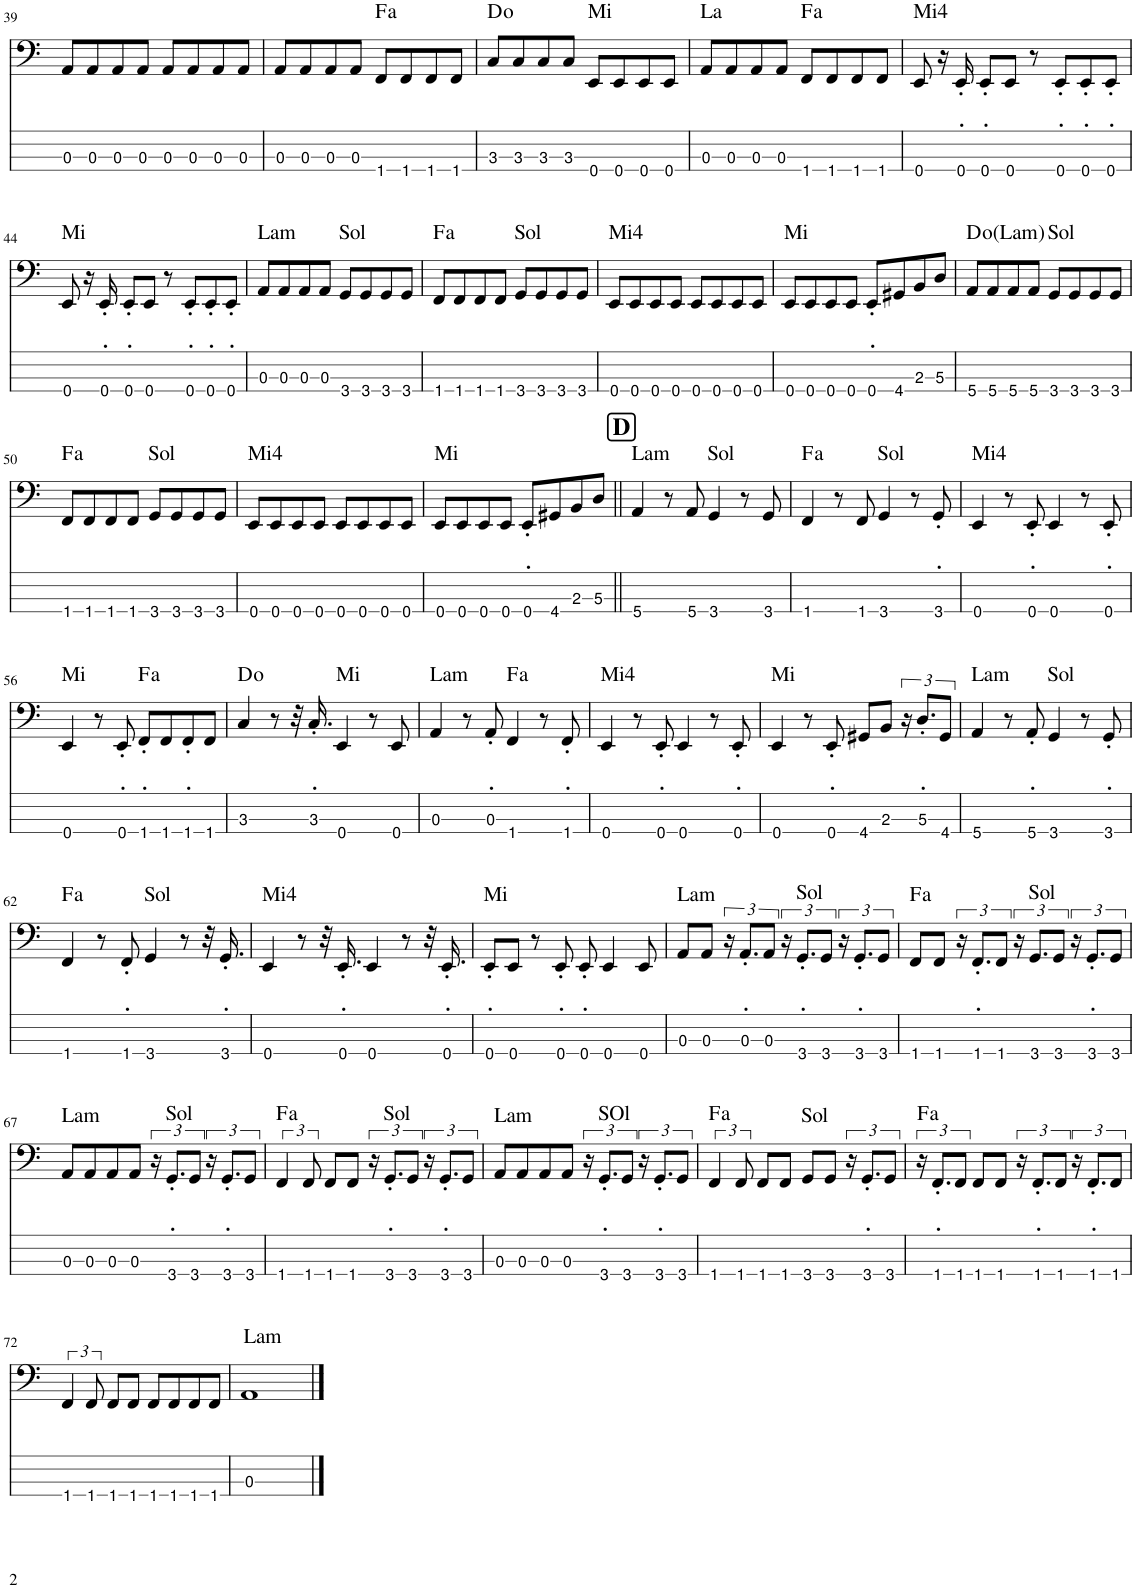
**kern	**kern	**kern	**kern	**kern	**kern	**kern	**harte
*part6	*part5	*part4	*part3	*part2	*part1	*part1	*part1
*staff7	*staff6	*staff5	*staff4	*staff3	*staff2	*staff1	*
*I"Chitarra acustica, Acoustic Guitar (steel)	*I"Flauto, Flute	*I"Sintetizzatore archi, Synth Strings 1	*I"Sassofono contralto, Alto Sax	*I"Violini, String Ensemble 1	*I"Basso elettrico	*	*
*I'Chit. cl.	*I'Fl.	*I'Sint.	*	*I'Vl.	*	*	*
!!LO:PB:g=z
*clefGv2	*clefG2	*clefG2	*clefG2	*clefG2	*	*clefF4	*
*	*	*	*Trd5c9	*	*Trd7c12	*Trd7c12	*
*k[]	*k[]	*k[]	*k[]	*k[]	*k[]	*k[]	*
*M4/4	*M4/4	*M4/4	*M4/4	*M4/4	*M4/4	*M4/4	*
=39	=39	=39	=39	=39	=39	=39	=39
*^	*^	*	*	*	*	*	*
8C'/ 8E'/ 8A'/ 8c'/L	8r	1r	[1c	1r	1r	1A_ 1c_ 1e_	8AAL	8AA/L	.
[64E'/ [64A'/KLL	8C'	.	.	.	.	.	8AAJ	8AA/	.
32.E_'/ 32.A_'/ 32.c'/J	.	.	.	.	.	.	.	.	.
16E]/ 16A]/JJ	.	.	.	.	.	.	.	.	.
8C'/ 8E'/ 8A'/ 8c'/L	4r	.	.	.	.	.	8AAL	8AA/	.
8C'/ 8E'/ 8A'/ 8c'/J	.	.	.	.	.	.	8AAJ	8AA/J	.
8C'/ 8E'/ 8A'/ 8c'/L	4r	.	.	.	.	.	8AAL	8AA/L	.
8C'/ 8E'/ 8A'/ 8c'/J	.	.	.	.	.	.	8AAJ	8AA/	.
64r	4C' 4E' 4A'	.	.	.	.	.	8AAL	8AA/	.
32.c'	.	.	.	.	.	.	.	.	.
16r	.	.	.	.	.	.	.	.	.
8C' 8E' 8A' 8c'	.	.	.	.	.	.	8AAJ	8AA/J	.
=40	=40	=40	=40	=40	=40	=40	=40	=40	=40
8C' 8E' 8A' 8c'	8r	4r	2c]	1r	1r	2A] 2c] 2e]	8AAL	8AA/L	.
64r	8C' 8E' 8A'	.	.	.	.	.	8AAJ	8AA/	.
32.c'	.	.	.	.	.	.	.	.	.
16r	.	.	.	.	.	.	.	.	.
128r	4r	8B/L	.	.	.	.	8AAL	8AA/	.
[64.C/ [64.E/ [64.A/ [64.c/KKLL	.	.	.	.	.	.	.	.	.
16.C]/ 16.E]/ 16.A]/ 16.c]/JJ	.	.	.	.	.	.	.	.	.
128r	.	8c/J	.	.	.	.	8AAJ	8AA/J	.
[64.C/ [64.E/ [64.A/ [64.c/KKLL	.	.	.	.	.	.	.	.	.
16.C]/ 16.E]/ 16.A]/ 16.c]/JJ	.	.	.	.	.	.	.	.	.
!	!	!	!	!	!	!	!	!	!LO:H:kt=a
128r	4r	4d	2r	.	.	2A 2c 2f	8FFL	8FF/L	.
[64.C/ [64.F/ [64.A/ [64.c/KKLL	.	.	.	.	.	.	.	.	.
16.C]/ 16.F]/ 16.A]/ 16.c]/J	.	.	.	.	.	.	.	.	.
8C'/ 8F'/ 8A'/ 8c'/J	.	.	.	.	.	.	8FFJ	8FF/	.
64r	4C' 4F' 4A'	8c/L	.	.	.	.	8FFL	8FF/	.
32.c'	.	.	.	.	.	.	.	.	.
16r	.	.	.	.	.	.	.	.	.
8C' 8F' 8A' 8c'	.	8A/J	.	.	.	.	8FFJ	8FF/J	.
*	*	*v	*v	*	*	*	*	*	*
=41	=41	=41	=41	=41	=41	=41	=41	=41
128r	8r	2G	1r	1r	2G 2c 2e	8CL	8C/L	D:dim
[64.C/ [64.E/ [64.G/ [64.c/KKLL	.	.	.	.	.	.	.	.
16.C]/ 16.E]/ 16.G]/ 16.c]/J	.	.	.	.	.	.	.	.
[64G'/KLL	8C' 8E'	.	.	.	.	8CJ	8C/	.
32.G_'/ 32.c'/J	.	.	.	.	.	.	.	.
16G/JJ]	.	.	.	.	.	.	.	.
8C' 8E' 8G' 8c'	4r	.	.	.	.	8CL	8C/	.
128r	.	.	.	.	.	8CJ	8C/J	.
[64.C/ [64.E/ [64.G/ [64.c/KKLL	.	.	.	.	.	.	.	.
16.C]/ 16.E]/ 16.G]/ 16.c]/JJ	.	.	.	.	.	.	.	.
!	!	!	!	!	!	!	!	!LO:H:kt=Mi
128r	4r	2G#X	.	.	2G#X 2B 2e	8EEL	8EE/L	N
[64.E/ [64.G#X/ [64.B/ [64.d/KKLL	.	.	.	.	.	.	.	.
16.E]/ 16.G#]/ 16.B]/ 16.d]/JJ	.	.	.	.	.	.	.	.
128r	.	.	.	.	.	8EEJ	8EE/	.
[64.E/ [64.G#/ [64.B/ [64.d/KKLL	.	.	.	.	.	.	.	.
16.E]/ 16.G#]/ 16.B]/ 16.d]/JJ	.	.	.	.	.	.	.	.
64r	4E' 4G#' 4B'	.	.	.	.	8EEL	8EE/	.
32.d'	.	.	.	.	.	.	.	.
16r	.	.	.	.	.	.	.	.
128r	.	.	.	.	.	8EEJ	8EE/J	.
[64.E/ [64.G#/ [64.B/ [64.d/KKLL	.	.	.	.	.	.	.	.
16.E]/ 16.G#]/ 16.B]/ 16.d]/JJ	.	.	.	.	.	.	.	.
=42	=42	=42	=42	=42	=42	=42	=42	=42
!	!	!	!	!	!	!	!	!LO:H:kt=La
8C'/ 8E'/ 8A'/ 8c'/L	4r	2A	1r	1r	2A 2c 2e	8AAL	8AA/L	N
8C'/ 8E'/ 8A'/ 8c'/J	.	.	.	.	.	8AAJ	8AA/	.
8C' 8E' 8A' 8c'	8r	.	.	.	.	8AAL	8AA/	.
64r	8C' 8E' 8A'	.	.	.	.	8AAJ	8AA/J	.
32.c'	.	.	.	.	.	.	.	.
16r	.	.	.	.	.	.	.	.
!	!	!	!	!	!	!	!	!LO:H:kt=a
128r	2r	2f	.	.	2A 2c 2f	8FFL	8FF/L	.
[64.C/ [64.F/ [64.A/ [64.c/KKLL	.	.	.	.	.	.	.	.
16.C]/ 16.F]/ 16.A]/ 16.c]/J	.	.	.	.	.	.	.	.
8C'/ 8F'/ 8A'/ 8c'/J	.	.	.	.	.	8FFJ	8FF/	.
8C' 8F' 8A' 8c'	.	.	.	.	.	8FFL	8FF/	.
128r	.	.	.	.	.	8FFJ	8FF/J	.
[64.C/ [64.F/ [64.A/ [64.c/KKLL	.	.	.	.	.	.	.	.
16.C]/ 16.F]/ 16.A]/ 16.c]/JJ	.	.	.	.	.	.	.	.
=43	=43	=43	=43	=43	=43	=43	=43	=43
*	*	*^	*	*	*	*	*	*
!	!	!	!	!	!	!	!	!	!LO:H:kt=Mi4
8E'/ 8A'/ 8B'/ 8d'/L	2r	8f/L	2r	1r	1r	1A 1B 1e	8EE	8EE/	N
8E'/ 8A'/ 8B'/ 8d'/J	.	8e/J	.	.	.	.	16r	16r	.
.	.	.	.	.	.	.	16EE'	16EE'/	.
8E'/ 8A'/ 8B'/ 8d'/L	.	4r	.	.	.	.	8EE'L	8EE'/L	.
8E'/ 8A'/ 8B'/ 8d'/J	.	.	.	.	.	.	8EEJ	8EE/J	.
8r	4r	2r	[2e	.	.	.	8r	8r	.
8E' 8A' 8B' 8d'	.	.	.	.	.	.	8EE'	8EE'/L	.
64r	4E' 4A' 4B'	.	.	.	.	.	8EE'L	8EE'/	.
32.d'	.	.	.	.	.	.	.	.	.
16r	.	.	.	.	.	.	.	.	.
8E' 8A' 8B' 8d'	.	.	.	.	.	.	8EE'J	8EE'/J	.
!!LO:LB:g=z
=44	=44	=44	=44	=44	=44	=44	=44	=44	=44
!	!	!	!	!	!	!	!	!	!LO:H:kt=Mi
128r	2r	4r	1e]	1r	1r	1G#X 1B 1e	8EE	8EE/	N
[64.E/ [64.A/ [64.B/ [64.d/KKLL	.	.	.	.	.	.	.	.	.
16.E]/ 16.A]/ 16.B]/ 16.d]/JJ	.	.	.	.	.	.	.	.	.
8r	.	.	.	.	.	.	16r	16r	.
.	.	.	.	.	.	.	16EE'	16EE'/	.
128E/KLLLL	.	8r	.	.	.	.	8EE'L	8EE'/L	.
[64.A/ [64.B/ [64.d/JJ	.	.	.	.	.	.	.	.	.
16.A]/ 16.B]/ 16.d]/J	.	.	.	.	.	.	.	.	.
8E'/ 8A'/ 8B'/ 8d'/J	.	8a'	.	.	.	.	8EEJ	8EE/J	.
8r	4r	4cc	.	.	.	.	8r	8r	.
8E' 8A' 8B' 8d'	.	.	.	.	.	.	8EE'	8EE'/L	.
64r	4E' 4A' 4B'	4ff	.	.	.	.	8EE'L	8EE'/	.
32.d'	.	.	.	.	.	.	.	.	.
16r	.	.	.	.	.	.	.	.	.
8E' 8A' 8B' 8d'	.	.	.	.	.	.	8EE'J	8EE'/J	.
*	*	*v	*v	*	*	*	*	*	*
=45	=45	=45	=45	=45	=45	=45	=45	=45
!	!	!	!	!	!	!	!	!LO:H:kt=Lam
128r	4r	4ee	1r	1r	2A 2c 2e	8AAL	8AA/L	N
[64.C/ [64.E/ [64.A/ [64.c/KKLL	.	.	.	.	.	.	.	.
16.C]/ 16.E]/ 16.A]/ 16.c]/J	.	.	.	.	.	.	.	.
8C'/ 8E'/ 8A'/ 8c'/J	.	.	.	.	.	8AAJ	8AA/	.
8C' 8E' 8A' 8c'	8r	4cc'	.	.	.	8AAL	8AA/	.
64r	8C' 8E' 8A'	.	.	.	.	8AAJ	8AA/J	.
32.c'	.	.	.	.	.	.	.	.
16r	.	.	.	.	.	.	.	.
!	!	!	!	!	!	!	!	!LO:H:kt=Sol
8D'/ 8G'/ 8B'/ 8d'/L	2r	4dd	.	.	2G 2B 2d	8GGL	8GG/L	N
8D'/ 8G'/ 8B'/ 8d'/J	.	.	.	.	.	8GGJ	8GG/	.
8D' 8G' 8B' 8d'	.	8r	.	.	.	8GGL	8GG/	.
128r	.	8a'	.	.	.	8GGJ	8GG/J	.
[64.D/ [64.G/ [64.B/ [64.d/KKLL	.	.	.	.	.	.	.	.
16.D]/ 16.G]/ 16.B]/ 16.d]/JJ	.	.	.	.	.	.	.	.
=46	=46	=46	=46	=46	=46	=46	=46	=46
*Xbrackettup	*	*	*	*	*	*	*	*
!	!	!	!	!	!	!	!	!LO:H:kt=a
96r	4r	4ee	1r	1r	2A 2c 2f	8FFL	8FF/L	.
[96C/ [96F/ [96A/KLLL	.	.	.	.	.	.	.	.
48C]/ 48F]/ 48A]/ 48c/JJJ	.	.	.	.	.	.	.	.
48r	.	.	.	.	.	.	.	.
16r	.	.	.	.	.	.	.	.
8C' 8F' 8A' 8c'	.	.	.	.	.	8FFJ	8FF/	.
8C' 8F' 8A' 8c'	8r	4cc'	.	.	.	8FFL	8FF/	.
64r	8C' 8F' 8A'	.	.	.	.	8FFJ	8FF/J	.
32.c'	.	.	.	.	.	.	.	.
16r	.	.	.	.	.	.	.	.
!	!	!	!	!	!	!	!	!LO:H:kt=Sol
8D'/ 8G'/ 8B'/ 8d'/L	2r	4dd'	.	.	2G 2B 2d	8GGL	8GG/L	N
8D'/ 8G'/ 8B'/ 8d'/J	.	.	.	.	.	8GGJ	8GG/	.
8D' 8G' 8B' 8d'	.	8r	.	.	.	8GGL	8GG/	.
128r	.	8a'	.	.	.	8GGJ	8GG/J	.
[64.D/ [64.G/ [64.B/ [64.d/KKLL	.	.	.	.	.	.	.	.
16.D]/ 16.G]/ 16.B]/ 16.d]/JJ	.	.	.	.	.	.	.	.
=47	=47	=47	=47	=47	=47	=47	=47	=47
!	!	!	!	!	!	!	!	!LO:H:kt=Mi4
128r	4r	4ee	1r	1r	1A 1B 1e	8EEL	8EE/L	N
64.E/ 64.A/ 64.B/KKLL	.	.	.	.	.	.	.	.
16.d'/J	.	.	.	.	.	.	.	.
8E'/ 8A'/ 8B'/ 8d'/J	.	.	.	.	.	8EEJ	8EE/	.
8E' 8A' 8B' 8d'	8r	4ee	.	.	.	8EEL	8EE/	.
64r	8E' 8A' 8B'	.	.	.	.	8EEJ	8EE/J	.
32.d'	.	.	.	.	.	.	.	.
16r	.	.	.	.	.	.	.	.
8E'/ 8A'/ 8B'/ 8d'/L	2r	8ee\L	.	.	.	8EEL	8EE/L	.
8E'/ 8A'/ 8B'/ 8d'/J	.	8dd\J	.	.	.	8EEJ	8EE/	.
8E' 8A' 8B' 8d'	.	8b\L	.	.	.	8EEL	8EE/	.
128r	.	8dd\J	.	.	.	8EEJ	8EE/J	.
[64.E/ [64.A/ [64.B/ [64.d/KKLL	.	.	.	.	.	.	.	.
16.E]/ 16.A]/ 16.B]/ 16.d]/JJ	.	.	.	.	.	.	.	.
=48	=48	=48	=48	=48	=48	=48	=48	=48
!	!	!	!	!	!	!	!	!LO:H:kt=Mi
128r	4r	4ee	1r	1r	1G#X 1B 1e	8EEL	8EE/L	N
64.E/ 64.G#X/ 64.B/KKLL	.	.	.	.	.	.	.	.
16.d'/J	.	.	.	.	.	.	.	.
8E'/ 8G#'/ 8B'/ 8d'/J	.	.	.	.	.	8EEJ	8EE/	.
8E'/ 8G#'/ 8B'/ 8d'/L	8r	4ee	.	.	.	8EEL	8EE/	.
[64G#'/ [64B'/KLL	8E'	.	.	.	.	8EEJ	8EE/J	.
32.G#_'/ 32.B_'/ 32.d'/J	.	.	.	.	.	.	.	.
16G#]/ 16B]/JJ	.	.	.	.	.	.	.	.
8E'/ 8G#'/ 8B'/ 8d'/L	2r	8ee\L	.	.	.	8EE'L	8EE'/L	.
8E'/ 8G#'/ 8B'/ 8d'/J	.	8gg\J	.	.	.	8GG#XJ	8GG#X/	.
8E'/ 8G#'/ 8B'/ 8d'/L	.	8ee\L	.	.	.	8BBL	8BB/	.
8E'/ 8G#'/ 8B'/ 8d'/J	.	8dd'\J	.	.	.	8DJ	8D/J	.
=49	=49	=49	=49	=49	=49	=49	=49	=49
32C/ 32E/ 32A/KLL	2r	4ee'	1r	1r	2G 2c 2e	8AAL	8AA/L	D:dim
16.c'/J	.	.	.	.	.	.	.	.
8C'/ 8E'/ 8A'/ 8c'/J	.	.	.	.	.	8AAJ	8AA/	.
8C' 8E' 8A' 8c'	.	8cc'\L	.	.	.	8AAL	8AA/	.
128r	.	[8ee-X\J	.	.	.	8AAJ	8AA/J	.
[64.C/ [64.E/ [64.A/ [64.c/KKLL	.	.	.	.	.	.	.	.
16.C]/ 16.E]/ 16.A]/ 16.c]/JJ	.	.	.	.	.	.	.	.
!	!	!	!	!	!	!	!	!LO:H:kt=Sol
128r	8r	8ee-\L]	.	.	2G 2B 2d	8GGL	8GG/L	N
[64.D/ [64.G/ [64.B/ [64.d/KKLL	.	.	.	.	.	.	.	.
16.D]/ 16.G]/ 16.B]/ 16.d]/JJ	.	.	.	.	.	.	.	.
64r	8D' 8G' 8B'	8cc'\J	.	.	.	8GGJ	8GG/	.
32.d'	.	.	.	.	.	.	.	.
16r	.	.	.	.	.	.	.	.
8D' 8G' 8B' 8d'	4r	[4een	.	.	.	8GGL	8GG/	.
128r	.	.	.	.	.	8GGJ	8GG/J	.
[64.D/ [64.G/ [64.B/ [64.d/KKLL	.	.	.	.	.	.	.	.
16.D]/ 16.G]/ 16.B]/ 16.d]/JJ	.	.	.	.	.	.	.	.
!!LO:LB:g=z
=50	=50	=50	=50	=50	=50	=50	=50	=50
!	!	!	!	!	!	!	!	!LO:H:kt=a
[32A'\KLL	4C' 4F'	8ee\L]	1r	1r	2A 2c 2f	8FFL	8FF/L	.
16.A]'\ 16.c'\J	.	.	.	.	.	.	.	.
8C'\ 8F'\ 8A'\ 8c'\J	.	8cc'\J	.	.	.	8FFJ	8FF/	.
8C'/ 8F'/ 8A'/ 8c'/L	4r	4ee'	.	.	.	8FFL	8FF/	.
8C'/ 8F'/ 8A'/ 8c'/J	.	.	.	.	.	8FFJ	8FF/J	.
!	!	!	!	!	!	!	!	!LO:H:kt=Sol
8D'/ 8G'/ 8B'/ 8d'/L	2r	4dd	.	.	2G 2B 2d	8GGL	8GG/L	N
8D'/ 8G'/ 8B'/ 8d'/J	.	.	.	.	.	8GGJ	8GG/	.
8D' 8G' 8B' 8d'	.	8cc'\L	.	.	.	8GGL	8GG/	.
128r	.	8dd'\J	.	.	.	8GGJ	8GG/J	.
[64.D/ [64.G/ [64.B/ [64.d/KKLL	.	.	.	.	.	.	.	.
16.D]/ 16.G]/ 16.B]/ 16.d]/JJ	.	.	.	.	.	.	.	.
=51	=51	=51	=51	=51	=51	=51	=51	=51
!	!	!	!	!	!	!	!	!LO:H:kt=Mi4
128r	2r	8ee\L	1r	1r	1A 1B 1e	8EEL	8EE/L	N
[64.E/ [64.A/ [64.B/ [64.d/KKLL	.	.	.	.	.	.	.	.
16.E]/ 16.A]/ 16.B]/ 16.d]/J	.	.	.	.	.	.	.	.
8E'/ 8A'/ 8B'/ 8d'/J	.	8ee\J	.	.	.	8EEJ	8EE/	.
8E'/ 8A'/ 8B'/ 8d'/L	.	8ee\L	.	.	.	8EEL	8EE/	.
8E'/ 8A'/ 8B'/ 8d'/J	.	8dd\J	.	.	.	8EEJ	8EE/J	.
128r	8r	8dd\L	.	.	.	8EEL	8EE/L	.
[64.E/ [64.A/ [64.B/ [64.d/KKLL	.	.	.	.	.	.	.	.
16.E]/ 16.A]/ 16.B]/ 16.d]/J	.	.	.	.	.	.	.	.
[64A'/ [64B'/KLL	8E'	8b\J	.	.	.	8EEJ	8EE/	.
32.A_'/ 32.B_'/ 32.d'/J	.	.	.	.	.	.	.	.
16A]/ 16B]/JJ	.	.	.	.	.	.	.	.
8E'/ 8A'/ 8B'/ 8d'/L	4r	8b/L	.	.	.	8EEL	8EE/	.
8E'/ 8A'/ 8B'/ 8d'/J	.	8g#X/J	.	.	.	8EEJ	8EE/J	.
*v	*v	*	*	*	*	*	*	*
=52	=52	=52	=52	=52	=52	=52	=52
!	!	!	!	!	!	!	!LO:H:kt=Mi
128r	8g#X/L	1r	2r	1G#X 1B 1e	8EEL	8EE/L	N
64.E/ 64.G#X/ 64.B/KKLL	.	.	.	.	.	.	.
16.d'/J	.	.	.	.	.	.	.
8E'/ 8G#'/ 8B'/ 8d'/J	8f/J	.	.	.	8EEJ	8EE/	.
8E'/ 8G#'/ 8B'/ 8d'/L	8f/L	.	.	.	8EEL	8EE/	.
8E'/ 8G#'/ 8B'/ 8d'/J	8e/J	.	.	.	8EEJ	8EE/J	.
8E'/ 8G#'/ 8B'/ 8d'/L	4e	.	8ff#X\L	.	8EE'L	8EE'/L	.
64E/ 64G#/ 64B/KLL	.	.	8gg#X\J	.	8GG#XJ	8GG#X/	.
32.d'/JJJ	.	.	.	.	.	.	.
16r	.	.	.	.	.	.	.
8E' 8G#' 8B' 8d'	4r	.	8ff#\L	.	8BBL	8BB/	.
128r	.	.	8ee\J	.	8DJ	8D/J	.
[64.E/ [64.G#/ [64.B/ [64.d/KKLL	.	.	.	.	.	.	.
16.E]/ 16.G#]/ 16.B]/ 16.d]/JJ	.	.	.	.	.	.	.
!!LO:REH:place=s1:a:B:cj:fs=14:t=D
=53||	=53||	=53||	=53||	=53||	=53||	=53||	=53||
*^	*	*	*	*	*	*	*
!	!	!	!	!	!	!	!	!LO:H:kt=Lam
8C'/ 8E'/ 8A'/ 8c'/L	2r	1r	4c 4e	1ff#X	2A 2c 2e	4AA	4AA/	N
8C'/ 8E'/ 8A'/ 8c'/J	.	.	.	.	.	.	.	.
8C' 8E' 8A' 8c'	.	.	4c 4e	.	.	8r	8r	.
128r	.	.	.	.	.	8AA	8AA/	.
[64.C/ [64.E/ [64.A/ [64.c/KKLL	.	.	.	.	.	.	.	.
16.C]/ 16.E]/ 16.A]/ 16.c]/JJ	.	.	.	.	.	.	.	.
!	!	!	!	!	!	!	!	!LO:H:kt=Sol
8D'/ 8G'/ 8B'/ 8d'/L	8r	.	4B' 4d'	.	2G 2B 2d	4GG	4GG/	N
[64B'/KLL	8D' 8G'	.	.	.	.	.	.	.
32.B_'/ 32.d'/J	.	.	.	.	.	.	.	.
16B/JJ]	.	.	.	.	.	.	.	.
8D'/ 8G'/ 8B'/ 8d'/L	4r	.	4B' 4d'	.	.	8r	8r	.
8D'/ 8G'/ 8B'/ 8d'/J	.	.	.	.	.	8GG	8GG/	.
=54	=54	=54	=54	=54	=54	=54	=54	=54
*	*	*	*	*^	*	*	*	*
!	!	!	!	!	!	!	!	!	!LO:H:kt=a
8C'/ 8F'/ 8A'/ 8c'/L	4r	1r	2A 2c	2r	4r	2A 2c 2f	4FF	4FF/	.
8C'/ 8F'/ 8A'/ 8c'/J	.	.	.	.	.	.	.	.	.
[64F'/ [64A'/KLLL	4C'	.	.	.	8ff#X\L	.	8r	8r	.
32.F_'/ 32.A_'/ 32.c'/J	.	.	.	.	.	.	.	.	.
16F]/ 16A]/JJ	.	.	.	.	.	.	.	.	.
128r	.	.	.	.	8gg#X\J	.	8FF	8FF/	.
[64.C/ [64.F/ [64.A/ [64.c/KKLL	.	.	.	.	.	.	.	.	.
16.C]/ 16.F]/ 16.A]/ 16.c]/JJ	.	.	.	.	.	.	.	.	.
!	!	!	!	!	!	!	!	!	!LO:H:kt=Sol
8D'/ 8G'/ 8B'/ 8d'/L	2r	.	4B' 4d'	4ff#	8r	2G 2B 2d	4GG	4GG/	N
32D/ 32G/ 32B/KL	.	.	.	.	[8ee'	.	.	.	.
16.d'/JJ	.	.	.	.	.	.	.	.	.
128r	.	.	4r	4r	[4cc#X' 4ee]'	.	8r	8r	.
[64.D/ [64.G/ [64.B/ [64.d/KKLL	.	.	.	.	.	.	.	.	.
16.D]/ 16.G]/ 16.B]/ 16.d]/J	.	.	.	.	.	.	.	.	.
8D'/ 8G'/ 8B'/ 8d'/J	.	.	.	.	.	.	8GG'	8GG'/	.
=55	=55	=55	=55	=55	=55	=55	=55	=55	=55
*	*	*	*^	*	*	*	*	*	*
!	!	!	!	!	!	!	!	!	!	!LO:H:kt=Mi4
128r	2r	1r	2r	4r	1r	1cc#]	1A 1B 1e	4EE	4EE/	N
[64.E/ [64.A/ [64.B/ [64.d/KKLL	.	.	.	.	.	.	.	.	.	.
16.E]/ 16.A]/ 16.B]/ 16.d]/J	.	.	.	.	.	.	.	.	.	.
64.E/ 64.A/ 64.B/LLL	.	.	.	.	.	.	.	.	.	.
[128d/JJk	.	.	.	.	.	.	.	.	.	.
16.d/JJ]	.	.	.	.	.	.	.	.	.	.
8E'/ 8A'/ 8B'/ 8d'/L	.	.	.	8G#X'/ 8B'/L	.	.	.	8r	8r	.
8E'/ 8A'/ 8B'/ 8d'/J	.	.	.	8G#'/ 8B'/J	.	.	.	8EE'	8EE'/	.
8r	8r	.	4B'	8.G#/L	.	.	.	4EE	4EE/	.
64r	8E' 8A' 8B'	.	.	.	.	.	.	.	.	.
32.d'	.	.	.	.	.	.	.	.	.	.
16r	.	.	.	16G#/ 16B/Jk	.	.	.	.	.	.
8E'/ 8A'/ 8B'/ 8d'/L	4r	.	4r	[4G# [4B	.	.	.	8r	8r	.
8E'/ 8A'/ 8B'/ 8d'/J	.	.	.	.	.	.	.	8EE'	8EE'/	.
*	*	*	*	*	*v	*v	*	*	*	*
!!LO:LB:g=z
=56	=56	=56	=56	=56	=56	=56	=56	=56	=56
!	!	!	!	!	!	!	!	!	!LO:H:kt=Mi
128r	4r	1r	1r	2G#] 2B]	2r	2G#X 2B 2e	4EE	4EE/	N
[64.E/ [64.G#X/ [64.B/ [64.d/KKLL	.	.	.	.	.	.	.	.	.
16.E]/ 16.G#]/ 16.B]/ 16.d]/J	.	.	.	.	.	.	.	.	.
8E'/ 8G#'/ 8B'/ 8d'/J	.	.	.	.	.	.	.	.	.
[64G#'\ [64B'\KLLL	4E'	.	.	.	.	.	8r	8r	.
32.G#_'\ 32.B_'\ 32.d'\J	.	.	.	.	.	.	.	.	.
16G#]\ 16B]\J	.	.	.	.	.	.	.	.	.
8E'\ 8G#'\ 8B'\ 8d'\J	.	.	.	.	.	.	8EE'	8EE'/	.
!	!	!	!	!	!	!	!	!	!LO:H:kt=a
8C'/ 8F'/ 8A'/ 8c'/L	8r	.	.	4A 4c	8aa'\L	2A 2c 2f	8FF'L	8FF'/L	.
[64A'/KLL	8C' 8F'	.	.	.	[8aa\J	.	8FFJ	8FF/	.
32.A_'/ 32.c'/J	.	.	.	.	.	.	.	.	.
16A/JJ]	.	.	.	.	.	.	.	.	.
*	*	*	*	*	*Xbrackettup	*	*	*	*
8C' 8F' 8A' 8c'	8r	.	.	4r	12aa\L]	.	8FF'L	8FF'/	.
.	.	.	.	.	12aa\	.	.	.	.
64r	8C' 8F' 8A'	.	.	.	.	.	8FFJ	8FF/J	.
32.c'	.	.	.	.	.	.	.	.	.
.	.	.	.	.	12aa\J	.	.	.	.
16r	.	.	.	.	.	.	.	.	.
*	*	*	*v	*v	*	*	*	*	*
=57	=57	=57	=57	=57	=57	=57	=57	=57
128r	4r	1r	4c 4e	2aa	2G 2c 2e	4C	4C/	D:dim
[64.C/ [64.E/ [64.G/ [64.c/KKLL	.	.	.	.	.	.	.	.
16.C]/ 16.E]/ 16.G]/ 16.c]/J	.	.	.	.	.	.	.	.
96C/ [96E/LLL	.	.	.	.	.	.	.	.
96E]/ 96G/ 96c/JJJJ	.	.	.	.	.	.	.	.
96r	.	.	.	.	.	.	.	.
32r	.	.	.	.	.	.	.	.
16r	.	.	.	.	.	.	.	.
64r	4C' 4E'	.	4c 4e	.	.	8r	8r	.
32.G' 32.c'	.	.	.	.	.	.	.	.
16r	.	.	.	.	.	.	.	.
8C' 8E' 8G' 8c'	.	.	.	.	.	32r	32r	.
.	.	.	.	.	.	16.C'	16.C'/	.
*	*	*	*Xbrackettup	*	*	*	*	*
!	!	!	!	!	!	!	!	!LO:H:kt=Mi
64r	4E' 4G#X' 4B'	.	24r	2r	2G#X 2B 2e	4EE	4EE/	N
32.d'	.	.	.	.	.	.	.	.
.	.	.	24B 24d	.	.	.	.	.
16r	.	.	.	.	.	.	.	.
.	.	.	12r	.	.	.	.	.
8E' 8G#' 8B' 8d'	.	.	.	.	.	.	.	.
.	.	.	[12B 12d	.	.	.	.	.
8E'/ 8G#'/ 8B'/ 8d'/L	4r	.	4B] [4c [4e	.	.	8r	8r	.
8E'/ 8G#'/ 8B'/ 8d'/J	.	.	.	.	.	8EE	8EE/	.
=58	=58	=58	=58	=58	=58	=58	=58	=58
!	!	!	!	!	!	!	!	!LO:H:kt=Lam
8C'/ 8E'/ 8A'/ 8c'/L	2r	1r	2c] 2e]	4r	2A 2c 2e	4AA	4AA/	N
8C'/ 8E'/ 8A'/ 8c'/J	.	.	.	.	.	.	.	.
8C'/ 8E'/ 8A'/ 8c'/L	.	.	.	24r	.	8r	8r	.
.	.	.	.	24aa	.	.	.	.
.	.	.	.	12r	.	.	.	.
8C'/ 8E'/ 8A'/ 8c'/J	.	.	.	.	.	8AA'	8AA'/	.
.	.	.	.	12aa'	.	.	.	.
!	!	!	!	!	!	!	!	!LO:H:kt=a
8C'/ 8F'/ 8A'/ 8c'/L	4r	.	4c 4f	24r	2A 2c 2f	4FF	4FF/	.
.	.	.	.	12.aa'\L	.	.	.	.
8C'/ 8F'/ 8A'/ 8c'/J	.	.	.	.	.	.	.	.
.	.	.	.	12aa\J	.	.	.	.
8C' 8F' 8A' 8c'	8r	.	4r	[4gg#X	.	8r	8r	.
64r	8C' 8F' 8A'	.	.	.	.	8FF'	8FF'/	.
32.c'	.	.	.	.	.	.	.	.
16r	.	.	.	.	.	.	.	.
*v	*v	*	*	*	*	*	*	*
=59	=59	=59	=59	=59	=59	=59	=59
!	!	!	!	!	!	!	!LO:H:kt=Mi4
8E'/ 8A'/ 8B'/ 8d'/L	1r	4r	2.gg#]	1A 1B 1e	4EE	4EE/	N
8E'/ 8A'/ 8B'/ 8d'/J	.	.	.	.	.	.	.
8E'/ 8A'/ 8B'/ 8d'/L	.	8B'/ 8d'/L	.	.	8r	8r	.
8E'/ 8A'/ 8B'/ 8d'/J	.	8B'/ 8d'/J	.	.	8EE'	8EE'/	.
8E'/ 8A'/ 8B'/ 8d'/L	.	8B'/ 8d'/L	.	.	4EE	4EE/	.
8E'/ 8A'/ 8B'/ 8d'/J	.	8B/ 8d/J	.	.	.	.	.
8E'/ 8A'/ 8B'/ 8d'/L	.	[4G#X [4B	4r	.	8r	8r	.
8E'/ 8A'/ 8B'/ 8d'/J	.	.	.	.	8EE'	8EE'/	.
=60	=60	=60	=60	=60	=60	=60	=60
*^	*	*	*	*	*	*	*
!	!	!	!	!	!	!	!	!LO:H:kt=Mi
4E' 4G#X' 4B' 4d'	4r	1r	1G#] 1B]	2r	1G#X 1B 1e	4EE	4EE/	N
[16.G#\ [16.B\LL	4E' 4d'	.	.	.	.	8r	8r	.
64.G#]\ 64.B]\LL	.	.	.	.	.	.	.	.
[128E\ [128G#\ [128B\ [128d\JJJk	.	.	.	.	.	.	.	.
8E]\ 8G#]\ 8B]\ 8d]\J	.	.	.	.	.	8EE'	8EE'/	.
16r	2r	.	.	8cc#X\L	.	8GG#XL	8GG#X/L	.
32r	.	.	.	.	.	.	.	.
64r	.	.	.	.	.	.	.	.
128r	.	.	.	.	.	.	.	.
[128E/ [128G#/ [128B/ [128d/KKKKL	.	.	.	.	.	.	.	.
8E]/ 8G#]/ 8B]/ 8d]/J	.	.	.	8cc#\J	.	8BBJ	8BB/J	.
*	*	*	*	*	*	*Xbrackettup	*	*
8E'/ 8G#'/ 8B'/ 8d'/L	.	.	.	8ee\L	.	24r	24r	.
.	.	.	.	.	.	12.D'L	12.D'/L	.
64E/ 64G#/ 64B/KLL	.	.	.	8cc#'\J	.	.	.	.
32.d'/JJJ	.	.	.	.	.	.	.	.
.	.	.	.	.	.	12GG#J	12GG#/J	.
16r	.	.	.	.	.	.	.	.
=61	=61	=61	=61	=61	=61	=61	=61	=61
!	!	!	!	!	!	!	!	!LO:H:kt=Lam
8C'/ 8E'/ 8A'/ 8c'/L	2r	1r	4c 4e	24r	2A 2c 2e	4AA	4AA/	N
.	.	.	.	12.aa'\L	.	.	.	.
8C'/ 8E'/ 8A'/ 8c'/J	.	.	.	.	.	.	.	.
.	.	.	.	[12ff#X\J	.	.	.	.
8C'/ 8E'/ 8A'/ 8c'/L	.	.	4c 4e	4ff#]	.	8r	8r	.
8C'/ 8E'/ 8A'/ 8c'/J	.	.	.	.	.	8AA'	8AA'/	.
!	!	!	!	!	!	!	!	!LO:H:kt=Sol
8D'/ 8G'/ 8B'/ 8d'/L	4r	.	24r	2r	2G 2B 2d	4GG	4GG/	N
.	.	.	24B 24d	.	.	.	.	.
.	.	.	12r	.	.	.	.	.
8D'/ 8G'/ 8B'/ 8d'/J	.	.	.	.	.	.	.	.
.	.	.	[12B 12d	.	.	.	.	.
[64G'\ [64B'\KLLL	4D'	.	[4A 4B] [4c	.	.	8r	8r	.
32.G_'\ 32.B_'\ 32.d'\J	.	.	.	.	.	.	.	.
16G]\ 16B]\J	.	.	.	.	.	.	.	.
8D'\ 8G'\ 8B'\ 8d'\J	.	.	.	.	.	8GG'	8GG'/	.
!!LO:LB:g=z
=62	=62	=62	=62	=62	=62	=62	=62	=62
!	!	!	!	!	!	!	!	!LO:H:kt=a
8C'/ 8F'/ 8A'/ 8c'/L	2r	1r	2A] 2c]	4r	2A 2c 2f	4FF	4FF/	.
8C'/ 8F'/ 8A'/ 8c'/J	.	.	.	.	.	.	.	.
8C'/ 8F'/ 8A'/ 8c'/L	.	.	.	24r	.	8r	8r	.
.	.	.	.	12.ff#X'\L	.	.	.	.
8C'/ 8F'/ 8A'/ 8c'/J	.	.	.	.	.	8FF'	8FF'/	.
.	.	.	.	12gg#X'\J	.	.	.	.
!	!	!	!	!	!	!	!	!LO:H:kt=Sol
[32B'\KLL	4D' 4G'	.	4B' 4d'	4ff#	2G 2B 2d	4GG	4GG/	N
16.B]'\ 16.d'\J	.	.	.	.	.	.	.	.
8D'\ 8G'\ 8B'\ 8d'\J	.	.	.	.	.	.	.	.
8D' 8G' 8B' 8d'	8r	.	4r	24r	.	8r	8r	.
.	.	.	.	12.ee'\L	.	.	.	.
64r	8D' 8G' 8B'	.	.	.	.	32r	32r	.
32.d'	.	.	.	.	.	.	.	.
.	.	.	.	.	.	16.GG'	16.GG'/	.
.	.	.	.	[12cc#X\J	.	.	.	.
16r	.	.	.	.	.	.	.	.
=63	=63	=63	=63	=63	=63	=63	=63	=63
*	*	*	*^	*	*	*	*	*
!	!	!	!	!	!	!	!	!	!LO:H:kt=Mi4
8E'/ 8A'/ 8B'/ 8d'/L	2r	1r	4r	2r	1cc#]	1A 1B 1e	4EE	4EE/	N
8E'/ 8A'/ 8B'/ 8d'/J	.	.	.	.	.	.	.	.	.
8E'/ 8A'/ 8B'/ 8d'/L	.	.	8B'/ 8d'/L	.	.	.	8r	8r	.
8E'/ 8A'/ 8B'/ 8d'/J	.	.	8B'/ 8d'/J	.	.	.	32r	32r	.
.	.	.	.	.	.	.	16.EE'	16.EE'/	.
[64A'\ [64B'\KLLL	4E'	.	8B' 8d'	8r	.	.	4EE	4EE/	.
32.A_'\ 32.B_'\ 32.d'\J	.	.	.	.	.	.	.	.	.
16A]\ 16B]\J	.	.	.	.	.	.	.	.	.
8E'\ 8A'\ 8B'\ 8d'\J	.	.	64r	16r	.	.	.	.	.
.	.	.	32.B/ 32.d/KLL	.	.	.	.	.	.
.	.	.	[16d/JJ	16B	.	.	.	.	.
8E'/ 8A'/ 8B'/ 8d'/L	4r	.	[4G#X [4B 4d]	4r	.	.	8r	8r	.
8E'/ 8A'/ 8B'/ 8d'/J	.	.	.	.	.	.	32r	32r	.
.	.	.	.	.	.	.	16.EE'	16.EE'/	.
*	*	*	*v	*v	*	*	*	*	*
=64	=64	=64	=64	=64	=64	=64	=64	=64
!	!	!	!	!	!	!	!	!LO:H:kt=Mi
8E'/ 8G#X'/ 8B'/ 8d'/L	8r	1r	1G#] 1B]	2r	1G#X 1B 1e	8EE'L	8EE'/L	N
[64G#'/ [64B'/KLL	8E'	.	.	.	.	8EEJ	8EE/J	.
32.G#_'/ 32.B_'/ 32.d'/J	.	.	.	.	.	.	.	.
16G#]/ 16B]/JJ	.	.	.	.	.	.	.	.
8E'/ 8G#'/ 8B'/ 8d'/L	4r	.	.	.	.	8r	8r	.
8E'/ 8G#'/ 8B'/ 8d'/J	.	.	.	.	.	8EE'	8EE'/	.
8E'/ 8G#'/ 8B'/ 8d'/L	2r	.	.	8ccc#X\L	.	8EE'	8EE'/	.
8E'/ 8G#'/ 8B'/ 8d'/J	.	.	.	8bb\J	.	4EE	4EE/	.
8E'/ 8G#'/ 8B'/ 8d'/L	.	.	.	8aa\L	.	.	.	.
8E'/ 8G#'/ 8B'/ 8d'/J	.	.	.	8gg#X\J	.	8EE	8EE/	.
=65	=65	=65	=65	=65	=65	=65	=65	=65
*	*	*	*^	*	*	*	*	*
!	!	!	!	!	!	!	!	!	!LO:H:kt=Lam
8C'/ 8E'/ 8A'/ 8c'/L	8r	1r	4c 4e	2r	6aa	2A 2c 2e	8AAL	8AA/L	N
[64E'/ [64A'/KLL	8C'	.	.	.	.	.	8AAJ	8AA/J	.
32.E_'/ 32.A_'/ 32.c'/J	.	.	.	.	.	.	.	.	.
.	.	.	.	.	[3ff#X	.	.	.	.
16E]/ 16A]/JJ	.	.	.	.	.	.	.	.	.
8C'/ 8E'/ 8A'/ 8c'/L	4r	.	4c 4e	.	.	.	24r	24r	.
.	.	.	.	.	.	.	12.AA'L	12.AA'/L	.
8C'/ 8E'/ 8A'/ 8c'/J	.	.	.	.	.	.	.	.	.
.	.	.	.	.	.	.	12AAJ	12AA/J	.
[32B'\KLL	4D' 4G'	.	4B' 4d'	8r	2ff#]	2G 2B 2d	24r	24r	.
16.B]'\ 16.d'\J	.	.	.	.	.	.	.	.	.
!	!	!	!	!	!	!	!	!	!LO:H:kt=Sol
.	.	.	.	.	.	.	12.GG'L	12.GG'/L	N
8D'\ 8G'\ 8B'\ 8d'\J	.	.	.	4.B' 4.d'	.	.	.	.	.
.	.	.	.	.	.	.	12GGJ	12GG/J	.
8D'/ 8G'/ 8B'/ 8d'/L	4r	.	4A 4c	.	.	.	24r	24r	.
.	.	.	.	.	.	.	12.GG'L	12.GG'/L	.
8D'/ 8G'/ 8B'/ 8d'/J	.	.	.	.	.	.	.	.	.
.	.	.	.	.	.	.	12GGJ	12GG/J	.
*	*	*	*v	*v	*	*	*	*	*
=66	=66	=66	=66	=66	=66	=66	=66	=66
!	!	!	!	!	!	!	!	!LO:H:kt=a
8C'/ 8F'/ 8A'/ 8c'/L	8r	1r	4.A 4.c	4r	2A 2c 2f	8FFL	8FF/L	.
[64F'/ [64A'/KLL	8C'	.	.	.	.	8FFJ	8FF/J	.
32.F_'/ 32.A_'/ 32.c'/J	.	.	.	.	.	.	.	.
16F]/ 16A]/JJ	.	.	.	.	.	.	.	.
8C' 8F' 8A' 8c'	4r	.	.	8r	.	24r	24r	.
.	.	.	.	.	.	12.FF'L	12.FF'/L	.
128r	.	.	8A 8c	8aa	.	.	.	.
[64.C/ [64.F/ [64.A/ [64.c/KKLL	.	.	.	.	.	.	.	.
16.C]/ 16.F]/ 16.A]/ 16.c]/JJ	.	.	.	.	.	.	.	.
.	.	.	.	.	.	12FFJ	12FF/J	.
64r	4D' 4G' 4B'	.	64r	32r	2G 2B 2d	24r	24r	.
32.d'	.	.	32.B 32.d	.	.	.	.	.
.	.	.	.	16.bb\KL	.	.	.	.
!	!	!	!	!	!	!	!	!LO:H:kt=Sol
.	.	.	.	.	.	12.GGL	12.GG/L	N
16r	.	.	16r	.	.	.	.	.
8D' 8G' 8B' 8d'	.	.	8A' 8c'	8aa\J	.	.	.	.
.	.	.	.	.	.	12GGJ	12GG/J	.
8D'/ 8G'/ 8B'/ 8d'/L	4r	.	64r	8gg#X\L	.	24r	24r	.
.	.	.	32.B 32.d	.	.	.	.	.
.	.	.	.	.	.	12.GG'L	12.GG'/L	.
.	.	.	16r	.	.	.	.	.
8D'/ 8G'/ 8B'/ 8d'/J	.	.	8A' 8c'	8ee'\J	.	.	.	.
.	.	.	.	.	.	12GGJ	12GG/J	.
!!LO:LB:g=z
=67	=67	=67	=67	=67	=67	=67	=67	=67
*	*	*	*^	*	*	*	*	*
!	!	!	!	!	!	!	!	!	!LO:H:kt=Lam
8C'/ 8E'/ 8A'/ 8c'/L	8r	1r	4r	2r	[1ff#X	2A 2c 2e	8AAL	8AA/L	N
64C/KLL	8E' 8A'	.	.	.	.	.	8AAJ	8AA/	.
32.c'/JJJ	.	.	.	.	.	.	.	.	.
16r	.	.	.	.	.	.	.	.	.
8C'/ 8E'/ 8A'/ 8c'/L	4r	.	8c/ 8e/L	.	.	.	8AAL	8AA/	.
8C'/ 8E'/ 8A'/ 8c'/J	.	.	8c/ 8e/J	.	.	.	8AAJ	8AA/J	.
8D'/ 8G'/ 8B'/ 8d'/L	4r	.	4B' 4d'	8r	.	2G 2B 2d	24r	24r	.
!	!	!	!	!	!	!	!	!	!LO:H:kt=Sol
.	.	.	.	.	.	.	12.GG'L	12.GG'/L	N
8D'/ 8G'/ 8B'/ 8d'/J	.	.	.	4.B' 4.d'	.	.	.	.	.
.	.	.	.	.	.	.	12GGJ	12GG/J	.
64r	4D' 4G' 4B'	.	4A 4c	.	.	.	24r	24r	.
32.d'	.	.	.	.	.	.	.	.	.
.	.	.	.	.	.	.	12.GG'L	12.GG'/L	.
16r	.	.	.	.	.	.	.	.	.
8D' 8G' 8B' 8d'	.	.	.	.	.	.	.	.	.
.	.	.	.	.	.	.	12GGJ	12GG/J	.
*v	*v	*	*v	*v	*	*	*	*	*
=68	=68	=68	=68	=68	=68	=68	=68
!	!	!	!	!	!	!	!LO:H:kt=a
8C'/ 8F'/ 8A'/ 8c'/L	1r	4.A 4.c	4ff#]	2A 2c 2f	6FF	6FF/	.
8C'/ 8F'/ 8A'/ 8c'/J	.	.	.	.	.	.	.
.	.	.	.	.	12FF	12FF/	.
8C'/ 8F'/ 8A'/ 8c'/L	.	.	8r	.	8FFL	8FF/L	.
8C'/ 8F'/ 8A'/ 8c'/J	.	8A 8c	8aa	.	8FFJ	8FF/J	.
8D'/ 8G'/ 8B'/ 8d'/L	.	8B'/ 8d'/L	32r	2G 2B 2d	24r	24r	.
.	.	.	16.bb\KL	.	.	.	.
!	!	!	!	!	!	!	!LO:H:kt=Sol
.	.	.	.	.	12.GG'L	12.GG'/L	N
8D'/ 8G'/ 8B'/ 8d'/J	.	8A'/ 8c'/J	8aa\J	.	.	.	.
.	.	.	.	.	12GGJ	12GG/J	.
8D'/ 8G'/ 8B'/ 8d'/L	.	64r	8gg#X\L	.	24r	24r	.
.	.	32.B 32.d	.	.	.	.	.
.	.	.	.	.	12.GG'L	12.GG'/L	.
.	.	16r	.	.	.	.	.
8D'/ 8G'/ 8B'/ 8d'/J	.	8B' 8d'	8ee'\J	.	.	.	.
.	.	.	.	.	12GGJ	12GG/J	.
=69	=69	=69	=69	=69	=69	=69	=69
*^	*	*^	*	*	*	*	*
!	!	!	!	!	!	!	!	!	!LO:H:kt=Lam
8C'/ 8E'/ 8A'/ 8c'/L	8r	1r	4r	2r	[1ff#X	2A 2c 2e	8AAL	8AA/L	N
64C/KLL	8E' 8A'	.	.	.	.	.	8AAJ	8AA/	.
32.c'/JJJ	.	.	.	.	.	.	.	.	.
16r	.	.	.	.	.	.	.	.	.
8C'/ 8E'/ 8A'/ 8c'/L	4r	.	8c/ 8e/L	.	.	.	8AAL	8AA/	.
8C'/ 8E'/ 8A'/ 8c'/J	.	.	8c/ 8e/J	.	.	.	8AAJ	8AA/J	.
8D'/ 8G'/ 8B'/ 8d'/L	4r	.	4B' 4d'	8r	.	2G 2B 2d	24r	24r	.
!	!	!	!	!	!	!	!	!	!LO:H:kt=SOl
.	.	.	.	.	.	.	12.GG'L	12.GG'/L	N
8D'/ 8G'/ 8B'/ 8d'/J	.	.	.	4.B' 4.d'	.	.	.	.	.
.	.	.	.	.	.	.	12GGJ	12GG/J	.
64r	4D' 4G' 4B'	.	4A 4c	.	.	.	24r	24r	.
32.d'	.	.	.	.	.	.	.	.	.
.	.	.	.	.	.	.	12.GG'L	12.GG'/L	.
16r	.	.	.	.	.	.	.	.	.
8D' 8G' 8B' 8d'	.	.	.	.	.	.	.	.	.
.	.	.	.	.	.	.	12GGJ	12GG/J	.
*	*	*	*v	*v	*	*	*	*	*
=70	=70	=70	=70	=70	=70	=70	=70	=70
!	!	!	!	!	!	!	!	!LO:H:kt=a
8C'/ 8F'/ 8A'/ 8c'/L	8r	1r	4.A 4.c	4ff#]	2A 2c 2f	6FF	6FF/	.
[64F'/ [64A'/KLL	8C'	.	.	.	.	.	.	.
32.F_'/ 32.A_'/ 32.c'/J	.	.	.	.	.	.	.	.
.	.	.	.	.	.	12FF	12FF/	.
16F]/ 16A]/JJ	.	.	.	.	.	.	.	.
8C'/ 8F'/ 8A'/ 8c'/L	4r	.	.	8r	.	8FFL	8FF/L	.
8C'/ 8F'/ 8A'/ 8c'/J	.	.	8A 8c	8aa	.	8FFJ	8FF/J	.
!	!	!	!	!	!	!	!	!LO:H:kt=Sol
8D'/ 8G'/ 8B'/ 8d'/L	2r	.	8B'/ 8d'/L	24r	2G 2B 2d	8GGL	8GG/L	N
.	.	.	.	12.bb'\L	.	.	.	.
8D'/ 8G'/ 8B'/ 8d'/J	.	.	8A'/ 8c'/J	.	.	8GGJ	8GG/J	.
.	.	.	.	12aa'\J	.	.	.	.
8D'/ 8G'/ 8B'/ 8d'/L	.	.	64r	8bb\L	.	24r	24r	.
.	.	.	32.B 32.d	.	.	.	.	.
.	.	.	.	.	.	12.GG'L	12.GG'/L	.
.	.	.	16r	.	.	.	.	.
8D'/ 8G'/ 8B'/ 8d'/J	.	.	32r	8aa'\J	.	.	.	.
.	.	.	16.A' 16.c'	.	.	.	.	.
.	.	.	.	.	.	12GGJ	12GG/J	.
=71	=71	=71	=71	=71	=71	=71	=71	=71
!	!	!	!	!	!	!	!	!LO:H:kt=a
8C'/ 8E'/ 8F'/ 8A'/L	4r	1r	[1c [1e	[1ccc#X	[1F [1A [1c [1e	24r	24r	.
.	.	.	.	.	.	12.FF'L	12.FF'/L	.
8C'/ 8E'/ 8F'/ 8A'/J	.	.	.	.	.	.	.	.
.	.	.	.	.	.	12FFJ	12FF/J	.
8C' 8E' 8F' 8A'	8r	.	.	.	.	8FFL	8FF/L	.
64r	8C' 8E' 8F'	.	.	.	.	8FFJ	8FF/J	.
32.A'	.	.	.	.	.	.	.	.
16r	.	.	.	.	.	.	.	.
8C'/ 8E'/ 8F'/ 8A'/L	2r	.	.	.	.	24r	24r	.
.	.	.	.	.	.	12.FF'L	12.FF'/L	.
8C'/ 8E'/ 8F'/ 8A'/J	.	.	.	.	.	.	.	.
.	.	.	.	.	.	12FFJ	12FF/J	.
8C'/ 8E'/ 8F'/ 8A'/L	.	.	.	.	.	24r	24r	.
.	.	.	.	.	.	12.FF'L	12.FF'/L	.
8C'/ 8E'/ 8F'/ 8A'/J	.	.	.	.	.	.	.	.
.	.	.	.	.	.	12FFJ	12FF/J	.
!!LO:LB:g=z
=72	=72	=72	=72	=72	=72	=72	=72	=72
8C'/ 8E'/ 8F'/ 8A'/L	4r	1r	1c] 1e]	1ccc#]	1F] 1A] 1c] 1e]	6FF	6FF/	.
64C/ 64E/ 64F/KLL	.	.	.	.	.	.	.	.
32.A'/JJJ	.	.	.	.	.	.	.	.
.	.	.	.	.	.	12FF	12FF/	.
16r	.	.	.	.	.	.	.	.
8C'/ 8E'/ 8F'/ 8A'/L	16r	.	.	.	.	8FFL	8FF/L	.
.	32r	.	.	.	.	.	.	.
.	[32C/ [32E/ [32F/KKL	.	.	.	.	.	.	.
8A'/J	8C]/ 8E]/ 8F]/J	.	.	.	.	8FFJ	8FF/J	.
16r	16r	.	.	.	.	8FFL	8FF/L	.
32r	32r	.	.	.	.	.	.	.
64r	64r	.	.	.	.	.	.	.
[64F/KKKL	[64C/ [64E/ [64A/KKLL	.	.	.	.	.	.	.
8F/J]	16.C]/ 16.E]/ 16.A]/JJ	.	.	.	.	8FFJ	8FF/	.
.	64r	.	.	.	.	.	.	.
.	128r	.	.	.	.	.	.	.
.	[128C [128E [128F	.	.	.	.	.	.	.
8A'/L	4C] 4E] 4F]	.	.	.	.	8FFL	8FF/	.
8C'/ 8E'/ 8F'/ 8A'/J	.	.	.	.	.	8FFJ	8FF/J	.
*v	*v	*	*	*	*	*	*	*
=73	=73	=73	=73	=73	=73	=73	=73
!	!	!	!	!	!	!	!LO:H:kt=Lam
4C' 4E' 4A' 4c'	1r	1r	1r	2.A 2.c 2.e	1AA	1AA	N
4r	.	.	.	.	.	.	.
2r	.	.	.	.	.	.	.
.	.	.	.	4r	.	.	.
==	==	==	==	==	==	==	==
*-	*-	*-	*-	*-	*-	*-	*-
